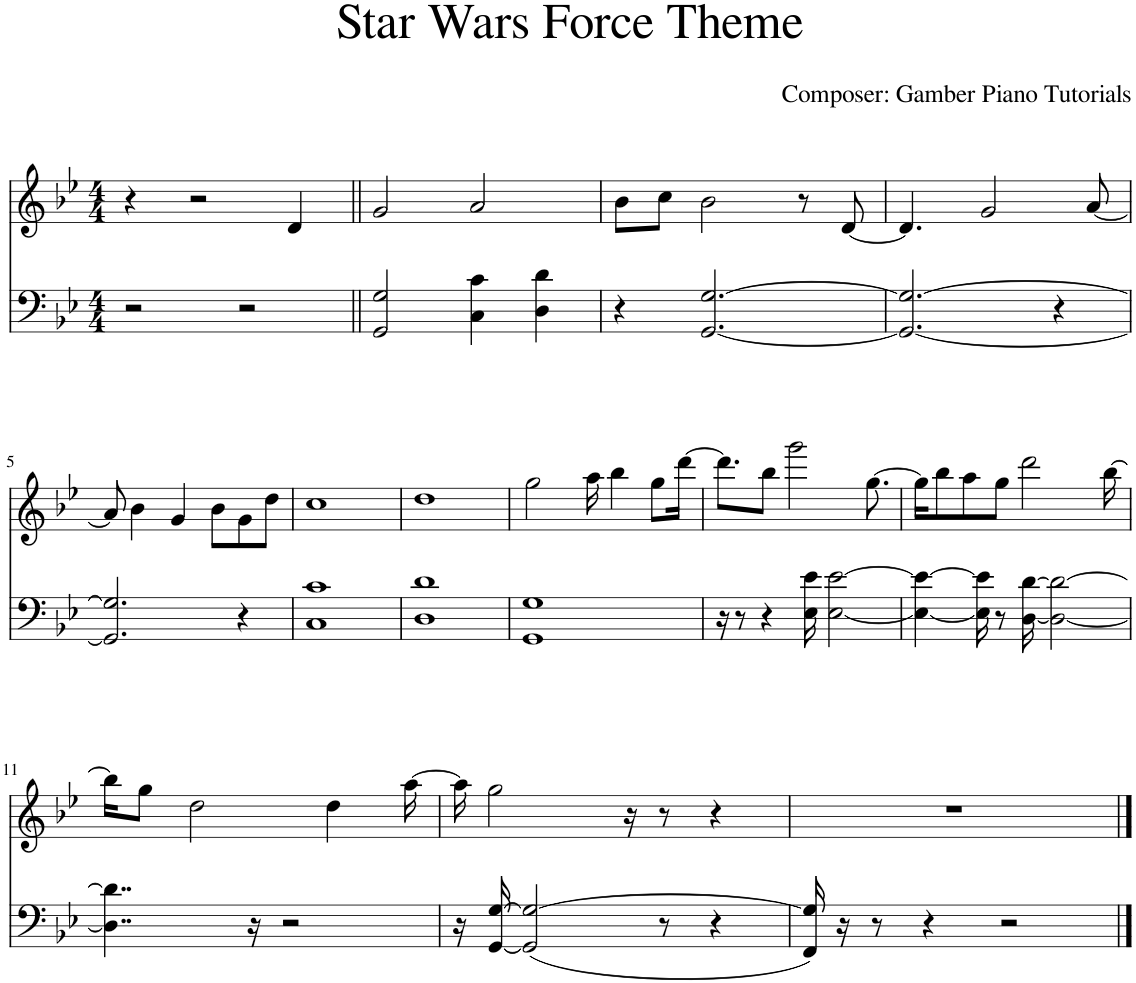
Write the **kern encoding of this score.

**kern	**kern
*part1	*part1
*staff2	*staff1
*I"Piano	*
*I'Pno.	*
*clefF4	*clefG2
*k[b-e-]	*k[b-e-]
*M4/4	*M4/4
=1	=1
2r	4r
.	2r
2r	.
.	4d/
=2||	=2||
2GG/ 2G/	2g/
4C\ 4c\	2a/
4D\ 4d\	.
=3	=3
4r	8b-\L
.	8cc\J
[2.GG/ [2.G/	2b-\
.	8r
.	[8d/
=4	=4
2.GG/_ 2.G/_	4.d/]
.	2g/
4r	.
.	[8a/
!!LO:LB:g=z
=5	=5
2.GG/] 2.G/]	8a/]
.	4b-\
.	4g/
.	8b-\L
4r	8g\
.	8dd\J
=6	=6
1C 1c	1cc
=7	=7
1D 1d	1dd
=8	=8
1GG 1G	2gg\
.	16aa\
.	4bb-\
.	8gg\L
.	[16ddd\Jk
=9	=9
16r	8.ddd\L]
8r	.
4r	8bb-\J
.	2ggg\
16E-\ 16e-\	.
[2E-\ [2e-\	.
.	[8.gg\
=10	=10
4E-\_ 4e-\_	16gg\KL]
.	8bb-\
.	8aa\
16E-\] 16e-\]	.
8r	8gg\J
[16D\ [16d\	2ddd\
2D\_ 2d\_	.
.	[16bb-\
!!LO:LB:g=z
=11	=11
4..D\] 4..d\]	16bb-\KL]
.	8gg\J
.	2dd\
16r	.
2r	.
.	4dd\
.	[16aa\
=12	=12
16r	16aa\]
[16GG/ [16G/	2gg\
2GG/] 2G/_	.
.	16r
8r	8r
4r	4r
=13	=13
16FF/ 16G/]	1r
16r	.
8r	.
4r	.
2r	.
==	==
*-	*-
